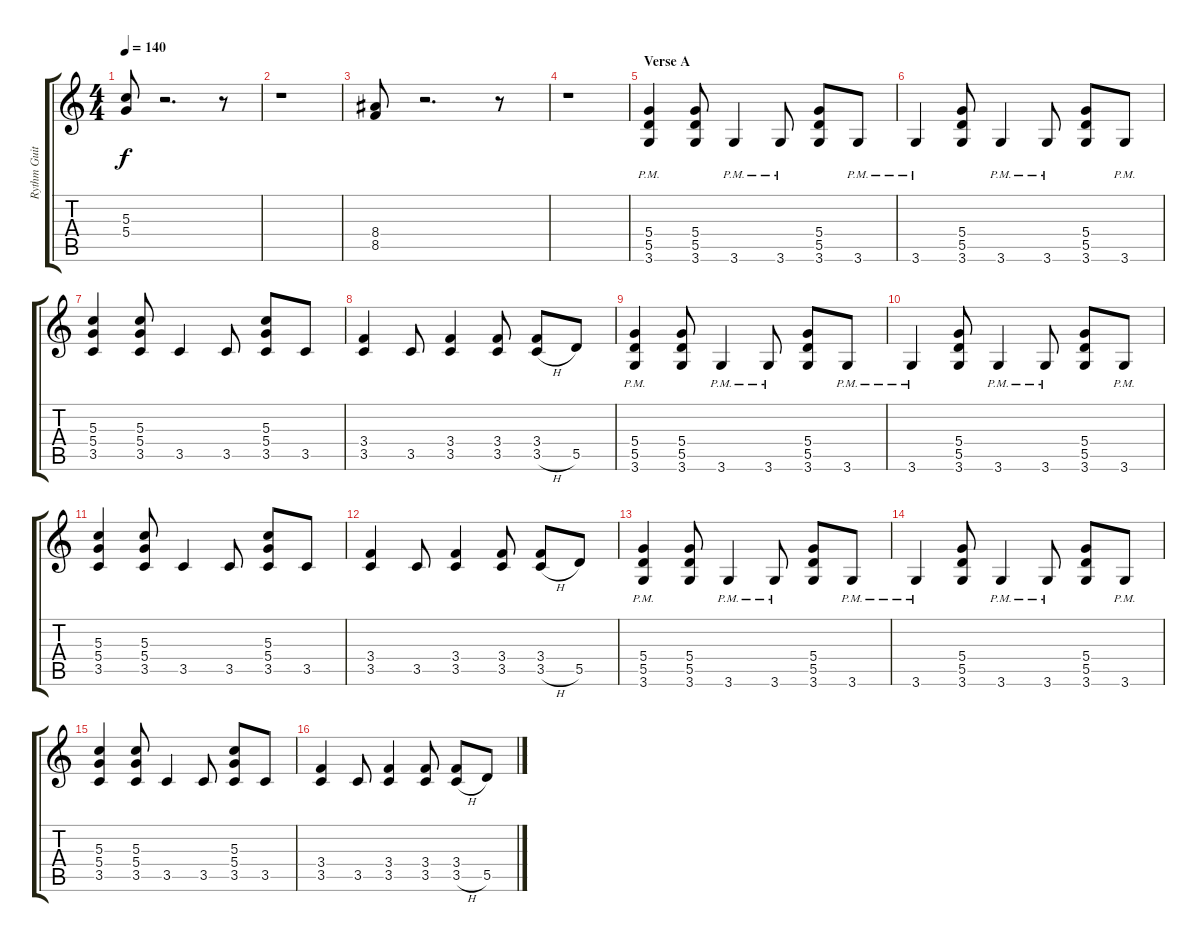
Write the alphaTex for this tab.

\track ("Rythm Guitar" "Rythm Guit") {instrument distortionguitar}
\staff {score tabs}
\tuning (E4 B3 G3 D3 A2 E2) {hide}
\ts (4 4)
\tempo 140
\clef g2
\ks c
(5.3 5.4).8{dy f} r.2{d} r.8 |
r.1 |
(8.4 8.5).8 r.2{d} r.8 |
r.1 |
\section ("" "Verse A")
(5.4{pm} 5.5{pm} 3.6{pm}).4 (5.4 5.5 3.6).8 3.6{pm}.4 3.6{pm}.8 (5.4 5.5 3.6).8 3.6{pm}.8 |
3.6{pm}.4 (5.4 5.5 3.6).8 3.6{pm}.4 3.6{pm}.8 (5.4 5.5 3.6).8 3.6{pm}.8 |
(5.3 5.4 3.5).4 (5.3 5.4 3.5).8 3.5.4 3.5.8 (5.3 5.4 3.5).8 3.5.8 |
(3.4 3.5).4 3.5.8 (3.4 3.5).4 (3.4 3.5).8 (3.4 3.5{h}).8 5.5.8 |
(5.4{pm} 5.5{pm} 3.6{pm}).4 (5.4 5.5 3.6).8 3.6{pm}.4 3.6{pm}.8 (5.4 5.5 3.6).8 3.6{pm}.8 |
3.6{pm}.4 (5.4 5.5 3.6).8 3.6{pm}.4 3.6{pm}.8 (5.4 5.5 3.6).8 3.6{pm}.8 |
(5.3 5.4 3.5).4 (5.3 5.4 3.5).8 3.5.4 3.5.8 (5.3 5.4 3.5).8 3.5.8 |
(3.4 3.5).4 3.5.8 (3.4 3.5).4 (3.4 3.5).8 (3.4 3.5{h}).8 5.5.8 |
(5.4{pm} 5.5{pm} 3.6{pm}).4 (5.4 5.5 3.6).8 3.6{pm}.4 3.6{pm}.8 (5.4 5.5 3.6).8 3.6{pm}.8 |
3.6{pm}.4 (5.4 5.5 3.6).8 3.6{pm}.4 3.6{pm}.8 (5.4 5.5 3.6).8 3.6{pm}.8 |
(5.3 5.4 3.5).4 (5.3 5.4 3.5).8 3.5.4 3.5.8 (5.3 5.4 3.5).8 3.5.8 |
(3.4 3.5).4 3.5.8 (3.4 3.5).4 (3.4 3.5).8 (3.4 3.5{h}).8 5.5.8
